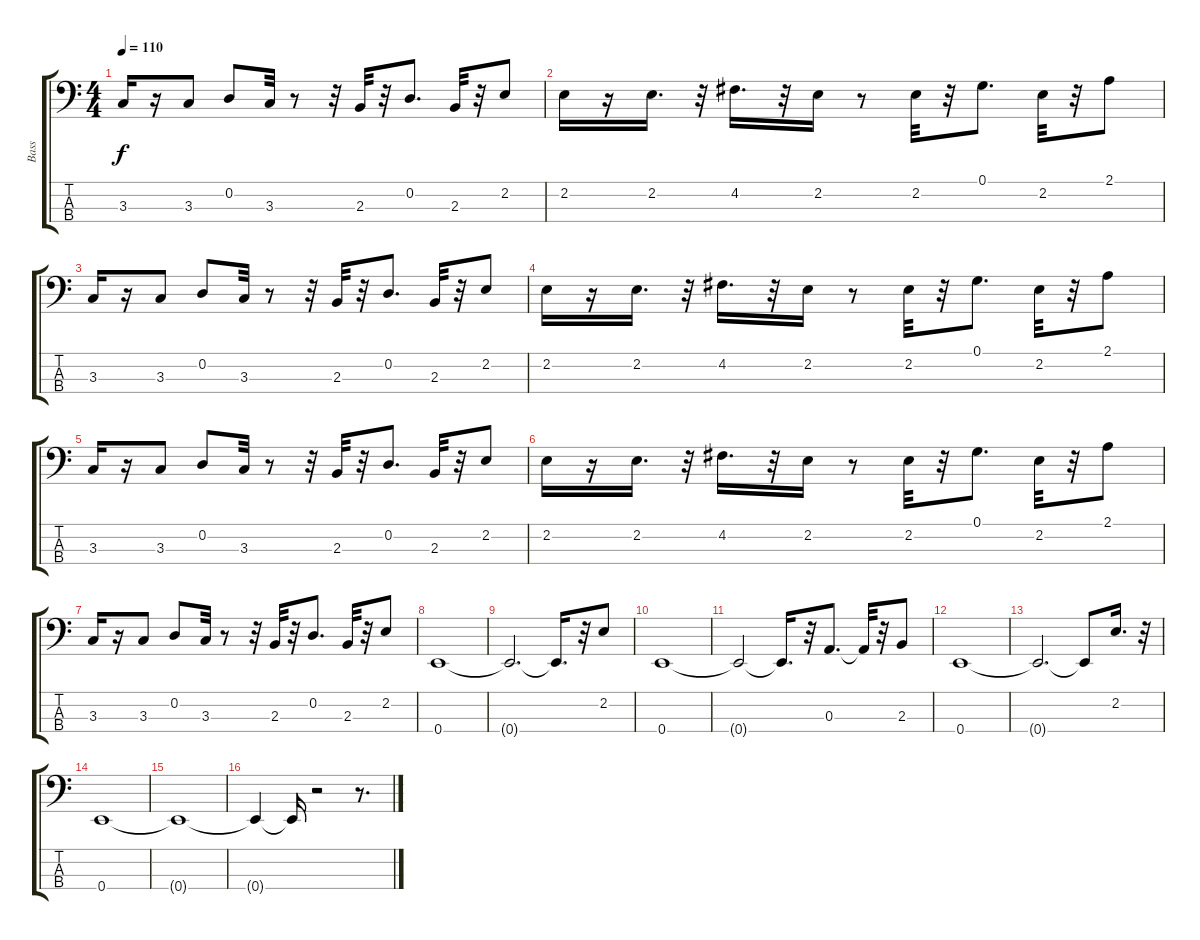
\track ("Bass" "Bass") {instrument fretlessbass}
\staff {score tabs}
\tuning (G2 D2 A1 E1) {hide}
\ts (4 4)
\tempo 110
\clef f4
\ks c
3.3.16{dy f} r.16 3.3.8 0.2.8 3.3.32 r.8 r.32 2.3.32 r.32 0.2.8{d} 2.3.32 r.32 2.2.8 |
2.2.16 r.16 2.2.16{d} r.32 4.2.16{d} r.32 2.2.16 r.8 2.2.32 r.32 0.1.8{d} 2.2.32 r.32 2.1.8 |
3.3.16 r.16 3.3.8 0.2.8 3.3.32 r.8 r.32 2.3.32 r.32 0.2.8{d} 2.3.32 r.32 2.2.8 |
2.2.16 r.16 2.2.16{d} r.32 4.2.16{d} r.32 2.2.16 r.8 2.2.32 r.32 0.1.8{d} 2.2.32 r.32 2.1.8 |
3.3.16 r.16 3.3.8 0.2.8 3.3.32 r.8 r.32 2.3.32 r.32 0.2.8{d} 2.3.32 r.32 2.2.8 |
2.2.16 r.16 2.2.16{d} r.32 4.2.16{d} r.32 2.2.16 r.8 2.2.32 r.32 0.1.8{d} 2.2.32 r.32 2.1.8 |
3.3.16 r.16 3.3.8 0.2.8 3.3.32 r.8 r.32 2.3.32 r.32 0.2.8{d} 2.3.32 r.32 2.2.8 |
0.4.1 |
0.4{t}.2{d} 0.4{t}.16{d} r.32 2.2.8 |
0.4.1 |
0.4{t}.2 0.4{t}.16{d} r.32 0.3.8{d} 0.3{t}.32 r.32 2.3.8 |
0.4.1 |
0.4{t}.2{d} 0.4{t}.8 2.2.16{d} r.32 |
0.4.1 |
0.4{t}.1 |
0.4{t}.4 0.4{t}.16 r.2 r.8{d}
